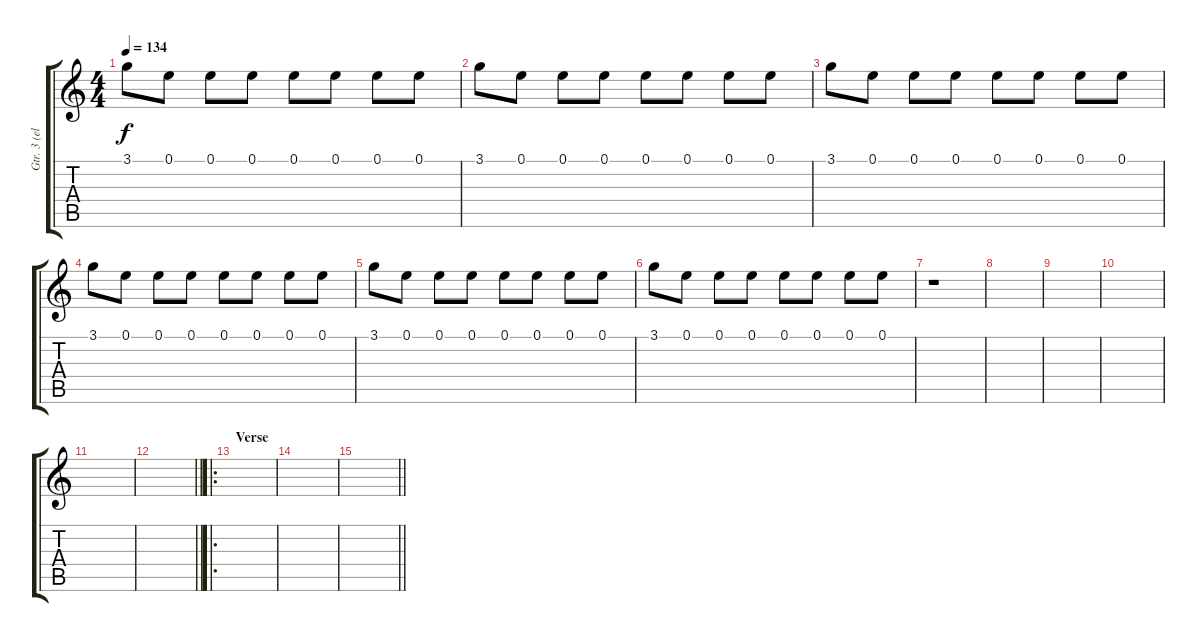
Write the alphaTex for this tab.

\track ("Gtr. 3 (elec. w/dist.)" "Gtr. 3 (el") {instrument overdrivenguitar}
\staff {score tabs}
\tuning (E4 B3 G3 D3 A2 E2) {hide}
\ts (4 4)
\tempo 134
\clef g2
\ks c
3.1.8{dy f} 0.1.8 0.1.8 0.1.8 0.1.8 0.1.8 0.1.8 0.1.8 |
3.1.8 0.1.8 0.1.8 0.1.8 0.1.8 0.1.8 0.1.8 0.1.8 |
3.1.8 0.1.8 0.1.8 0.1.8 0.1.8 0.1.8 0.1.8 0.1.8 |
3.1.8 0.1.8 0.1.8 0.1.8 0.1.8 0.1.8 0.1.8 0.1.8 |
3.1.8 0.1.8 0.1.8 0.1.8 0.1.8 0.1.8 0.1.8 0.1.8 |
3.1.8 0.1.8 0.1.8 0.1.8 0.1.8 0.1.8 0.1.8 0.1.8 |
r.1 |
|
|
|
|
\barLineRight lightlight
|
\ro
\section ("" "Verse")
|
|
\barLineRight lightlight
